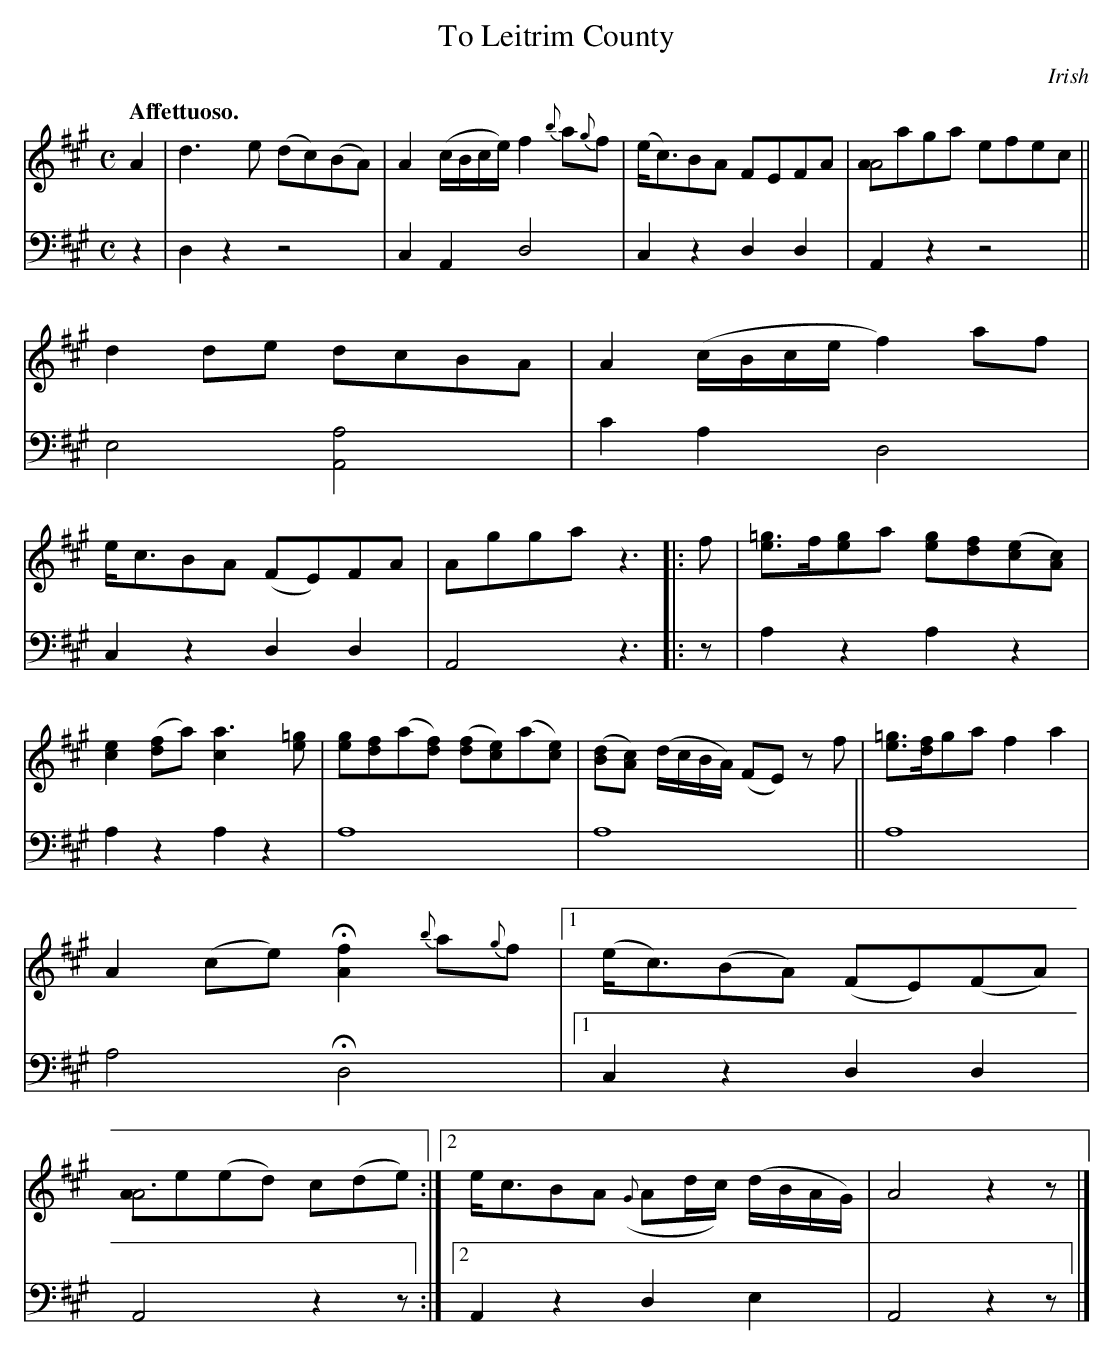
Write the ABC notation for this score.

X:1
T: To Leitrim County
O: Irish
M: C
L: 1/8
Q: "Affettuoso."
K: A
V: 1 staves=2
A2 |\
d3e (dc)(BA) | A2 (c/B/c/e/) f2{b}a{g}f | (e<c)BA FEFA | [AA4]aga efec ||\
d2de dcBA | A2 (c/B/c/e/ f2)af | e<cBA (FE)FA | Agga z3 |: f |\
[=ge]>f[ge]a [ge][fd]([ec][cA]) |
[e2c2]([fd]a) [a3c2][=ge] |\
[ge][fd](a[fd]) ([fd][ec])(a[ec]) | ([dB][cA]) (d/c/B/A/) (FE) zf |\
[=ge]>[fd]ga f2a2 | A2(ce) H[f2A2] {b}a{g}f \
|[1 (e<c)(BA) (FE)(FA) | [AA6]e(ed) c(de) :|\
[2 e<cBA ({G}Ad/c/) (d/B/A/G/) | A4 z2z |]
V: 2 clef=bass middle=d
z2 |\
d2z2 z4 | c2A2 d4 | c2z2 d2d2 | A2z2 z4 || e4 [a4A4] | c'2a2 d4 |
c2z2 d2d2 | A4 z3 |: z | a2z2 a2z2 | a2z2 a2z2 | a8 | a8 ||
a8 | a4 Hd4 |[1 c2z2 d2d2 | A4 z2z :|[2 A2z2 d2e2 | A4 z2z |]
